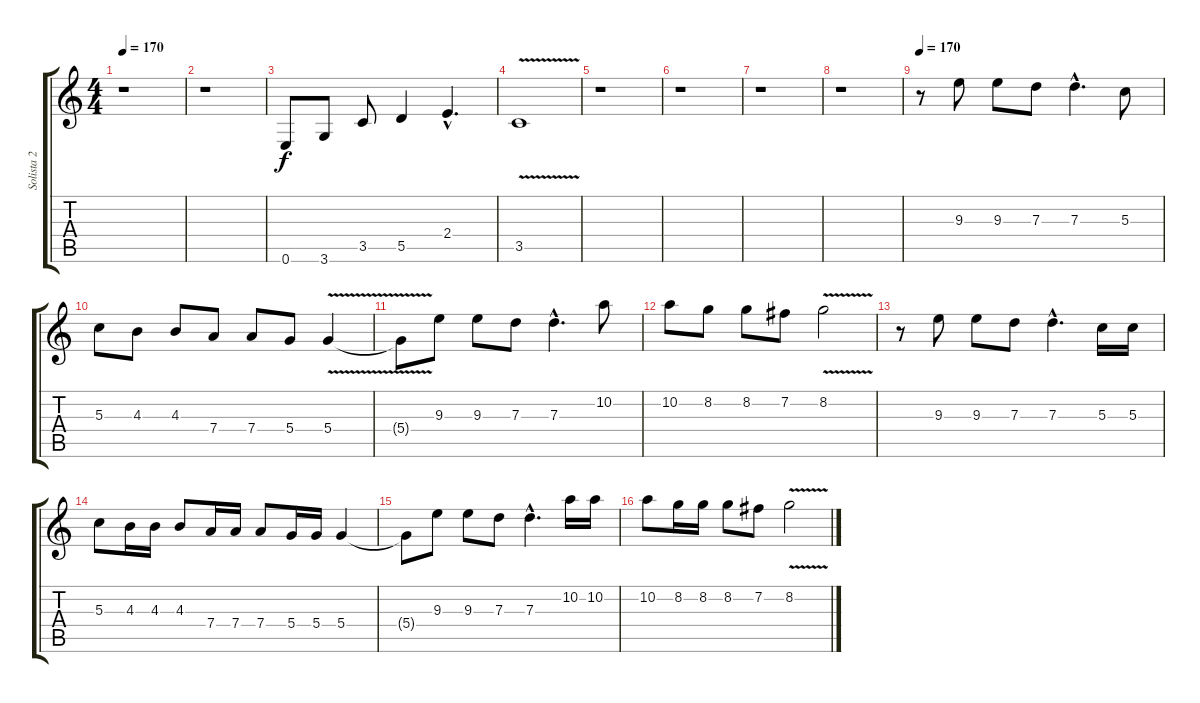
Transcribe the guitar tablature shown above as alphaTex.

\track ("Solista 2" "Solista 2") {instrument distortionguitar}
\staff {score tabs}
\tuning (E4 B3 G3 D3 A2 E2) {hide}
\ts (4 4)
\tempo 170
\clef g2
\ks c
r.1{dy f} |
r.1 |
0.6.8 3.6.8 3.5.8 5.5.4 2.4{hac}.4{d} |
3.5{v}.1 |
r.1 |
r.1 |
r.1 |
r.1 |
\tempo 170
r.8{volume 16 balance 4} 9.3.8 9.3.8 7.3.8 7.3{hac}.4{d} 5.3.8 |
5.3.8 4.3.8 4.3.8 7.4.8 7.4.8 5.4.8 5.4{v}.4 |
5.4{t}.8 9.3.8 9.3.8 7.3.8 7.3{hac}.4{d} 10.2.8 |
10.2.8 8.2.8 8.2.8 7.2.8 8.2{v}.2 |
r.8 9.3.8 9.3.8 7.3.8 7.3{hac}.4{d} 5.3.16 5.3.16 |
5.3.8 4.3.16 4.3.16 4.3.8 7.4.16 7.4.16 7.4.8 5.4.16 5.4.16 5.4.4 |
5.4{t}.8 9.3.8 9.3.8 7.3.8 7.3{hac}.4{d} 10.2.16 10.2.16 |
10.2.8 8.2.16 8.2.16 8.2.8 7.2.8 8.2{v}.2
